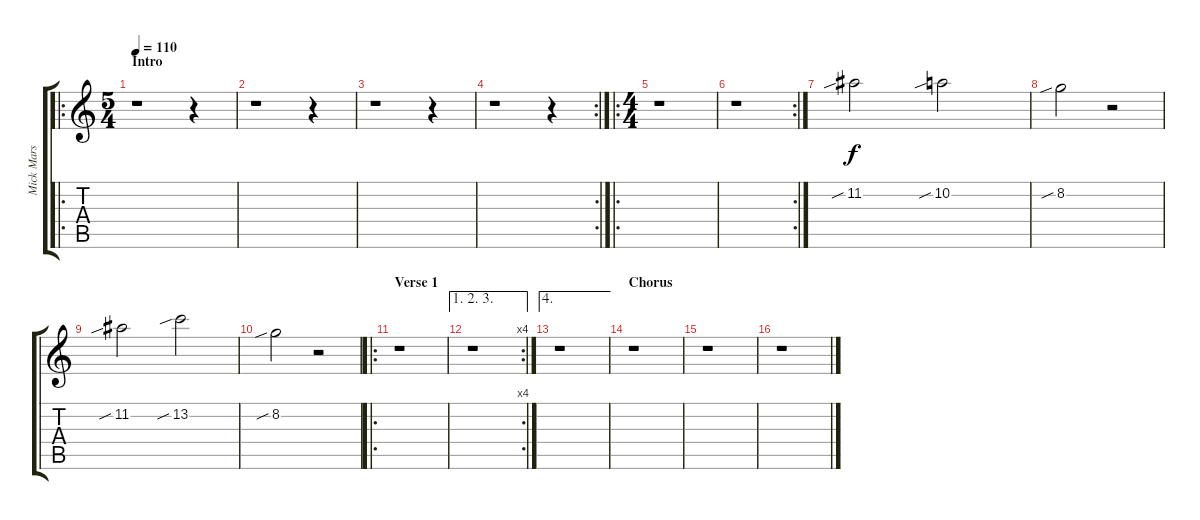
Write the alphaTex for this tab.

\track ("Mick Mars (Slide Fills, Solo)" "Mick Mars ") {instrument distortionguitar}
\staff {score tabs}
\tuning (E4 B3 G3 D3 A2 E2) {hide}
\ro
\ts (5 4)
\section ("" "Intro")
\tempo 110
\clef g2
\ks c
r.1{dy f instrument distortionguitar} r.4 |
r.1 r.4 |
r.1 r.4 |
\rc 2
r.1 r.4 |
\ro
\ts (4 4)
r.1 |
\rc 2
r.1 |
11.2{sib}.2 10.2{sib}.2 |
8.2{sib}.2 r.2 |
11.2{sib}.2 13.2{sib}.2 |
8.2{sib}.2 r.2 |
\ro
\section ("" "Verse 1")
r.1 |
\ae (1 2 3)
\rc 4
r.1 |
\ae 4
r.1 |
\section ("" "Chorus")
r.1 |
r.1 |
r.1
